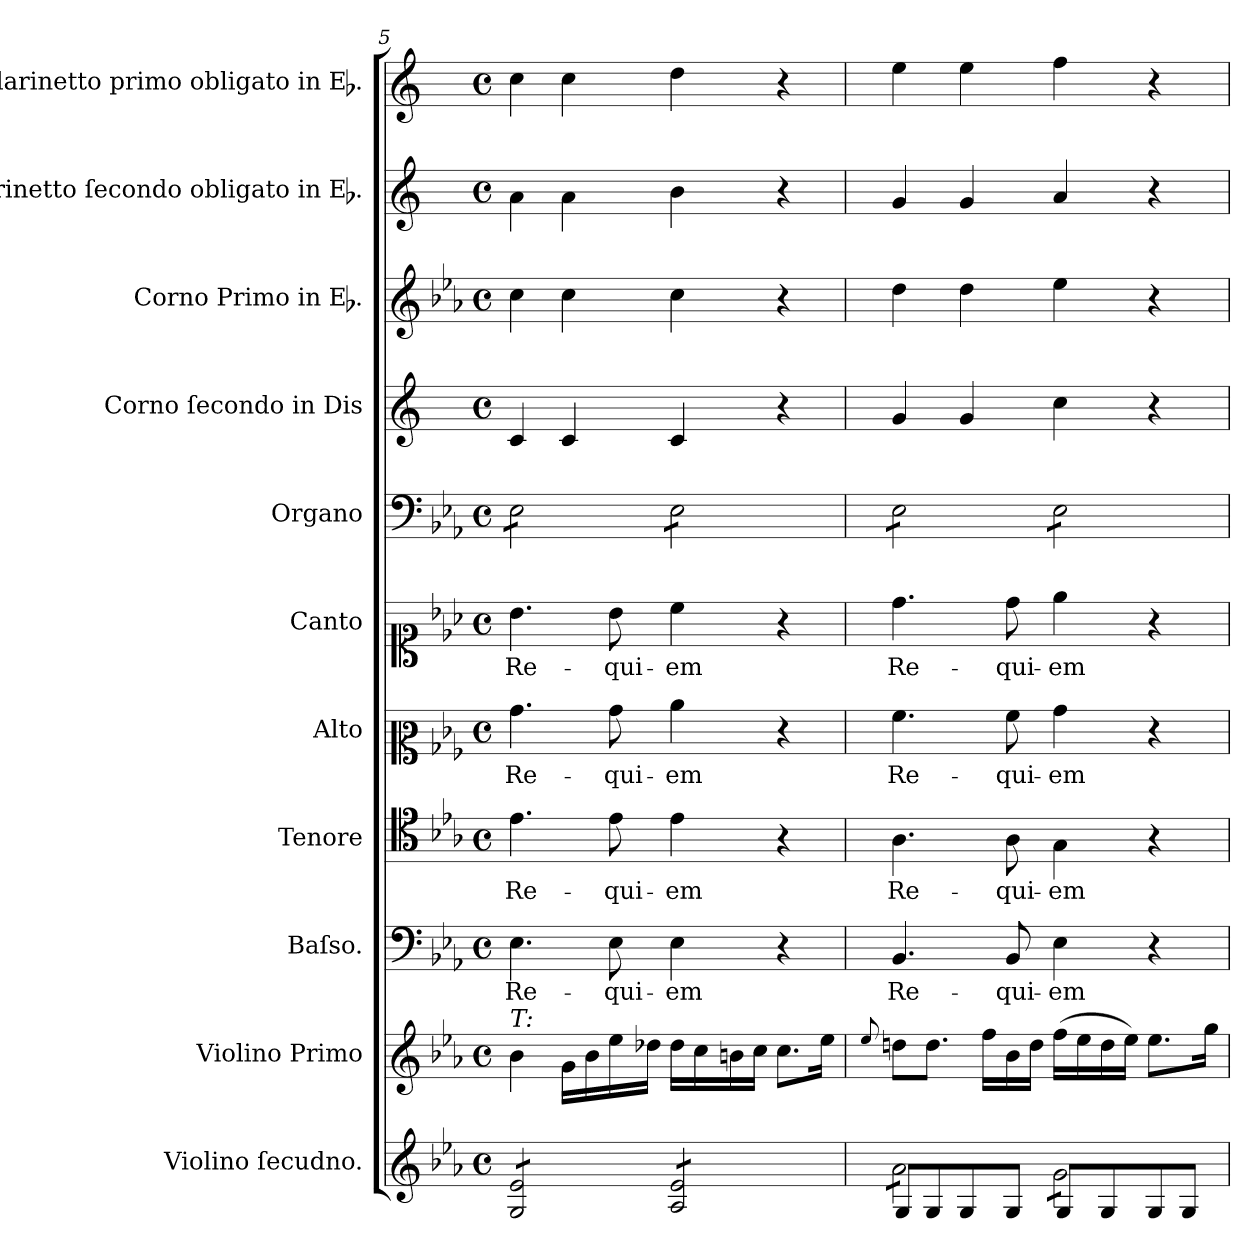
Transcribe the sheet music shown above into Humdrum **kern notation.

**kern	**kern	**dynam	**kern	**text	**kern	**text	**kern	**text	**kern	**text	**kern	**kern	**kern	**kern	**kern
*part11	*part10	*part10	*part9	*part9	*part8	*part8	*part7	*part7	*part6	*part6	*part5	*part4	*part3	*part2	*part1
*staff11	*staff10	*staff10	*staff9	*staff9	*staff8	*staff8	*staff7	*staff7	*staff6	*staff6	*staff5	*staff4	*staff3	*staff2	*staff1
*I"Violino ſecudno.	*I"Violino Primo	*	*I"Baſso.	*	*I"Tenore	*	*I"Alto	*	*I"Canto	*	*I"Organo	*I"Corno ſecondo in Dis	*I"Corno Primo in Eb.	*I"Clarinetto ſecondo obligato in Eb.	*I"Clarinetto primo obligato in Eb.
*I'vl 2	*I'vl 1	*	*I'B	*	*I'T	*	*I'A	*	*	*	*I'org	*	*	*	*
*clefG2	*clefG2	*	*clefF4	*	*clefC4	*	*clefC2	*	*clefC1	*	*clefF4	*clefG2	*clefG2	*clefG2	*clefG2
*	*	*	*	*	*	*	*	*	*	*	*	*ITrd5c9	*ITrd5c9	*ITrd-2c-3	*ITrd-2c-3
*k[b-e-a-]	*k[b-e-a-]	*	*k[b-e-a-]	*	*k[b-e-a-]	*	*k[b-e-a-]	*	*k[b-e-a-]	*	*k[b-e-a-]	*k[b-e-a-]	*k[b-e-a-d-g-c-]	*k[b-e-a-]	*k[b-e-a-]
*E-:	*E-:	*	*E-:	*	*E-:	*	*E-:	*	*E-:	*	*E-:	*E-:	*	*E-:	*E-:
*M4/4	*M4/4	*	*M4/4	*	*M4/4	*	*M4/4	*	*M4/4	*	*M4/4	*M4/4	*M4/4	*M4/4	*M4/4
*met(c)	*met(c)	*	*met(c)	*	*met(c)	*	*met(c)	*	*met(c)	*	*met(c)	*met(c)	*met(c)	*met(c)	*met(c)
=5	=5	=5	=5	=5	=5	=5	=5	=5	=5	=5	=5	=5	=5	=5	=5
!	!LO:TX:a:i:t=T&colon;	!	!	!	!	!	!	!	!	!	!	!	!	!	!
!	!	!LO:DY:b	!	!	!	!	!	!	!	!	!	!	!	!	!
*tremolo	*	*	*	*	*	*	*	*	*	*	*	*	*	*	*
*	*	*	*	*	*	*	*	*	*	*	*tremolo	*	*	*	*
8G/ 8e-/L	4b-\	for	4.E-\	Re-	4.e-\	Re-	4.b-\	Re-	4.b-\	Re-	8E-\L	4E-/	4e-\	4cc\	4ee-\
8G/ 8e-/	.	.	.	.	.	.	.	.	.	.	8E-\	.	.	.	.
8G/ 8e-/	16g\LL	.	.	.	.	.	.	.	.	.	8E-\	4E-/	4e-\	4cc\	4ee-\
.	16b-\	.	.	.	.	.	.	.	.	.	.	.	.	.	.
8G/ 8e-/J	16ee-\	.	8E-\	-qui-	8e-\	-qui-	8b-\	-qui-	8b-\	-qui-	8E-\J	.	.	.	.
.	16dd-X\JJ	.	.	.	.	.	.	.	.	.	.	.	.	.	.
8A-/ 8e-/L	16dd-\LL	.	4E-\	-em	4e-\	-em	4cc\	-em	4cc\	-em	8E-\L	4E-/	4e-\	4dd\	4ff\
.	16cc\	.	.	.	.	.	.	.	.	.	.	.	.	.	.
8A-/ 8e-/	16bn\	.	.	.	.	.	.	.	.	.	8E-\	.	.	.	.
.	16cc\JJ	.	.	.	.	.	.	.	.	.	.	.	.	.	.
8A-/ 8e-/	8.cc\L	.	4r	.	4r	.	4r	.	4r	.	8E-\	4r	4r	4r	4r
8A-/ 8e-/J	.	.	.	.	.	.	.	.	.	.	8E-\J	.	.	.	.
.	16ee-\Jk	.	.	.	.	.	.	.	.	.	.	.	.	.	.
=6	=6	=6	=6	=6	=6	=6	=6	=6	=6	=6	=6	=6	=6	=6	=6
.	8qqee-/	.	.	.	.	.	.	.	.	.	.	.	.	.	.
*^	*	*	*	*	*	*	*	*	*	*	*	*	*	*	*
8a-\L	8G/L	8ddn\L	.	4.BB-/	Re-	4.A-\	Re-	4.a-\	Re-	4.dd\	Re-	8E-\L	4B-/	4f\	4b-/	4gg\
8a-\	8G/	8.dd\J	.	.	.	.	.	.	.	.	.	8E-\	.	.	.	.
8a-\	8G/	.	.	.	.	.	.	.	.	.	.	8E-\	4B-/	4f\	4b-/	4gg\
.	.	16ff\LL	.	.	.	.	.	.	.	.	.	.	.	.	.	.
8a-\J	8G/J	16b-\	.	8BB-/	-qui-	8A-\	-qui-	8a-\	-qui-	8dd\	-qui-	8E-\J	.	.	.	.
.	.	16dd\JJ	.	.	.	.	.	.	.	.	.	.	.	.	.	.
8g\L	8G/L	(16ff\LL	.	4E-\	-em	4G\	-em	4b-\	-em	4ee-\	-em	8E-\L	4e-\	4g-\	4cc/	4aa-\
.	.	16ee-\	.	.	.	.	.	.	.	.	.	.	.	.	.	.
8g\	8G/	16dd\	.	.	.	.	.	.	.	.	.	8E-\	.	.	.	.
.	.	16ee-\JJ)	.	.	.	.	.	.	.	.	.	.	.	.	.	.
8g\	8G/	8.ee-\L	.	4r	.	4r	.	4r	.	4r	.	8E-\	4r	4r	4r	4r
8g\J	8G/J	.	.	.	.	.	.	.	.	.	.	8E-\J	.	.	.	.
*	*	*	*	*	*	*	*	*	*	*	*	*Xtremolo	*	*	*	*
*Xtremolo	*	*	*	*	*	*	*	*	*	*	*	*	*	*	*	*
.	.	16gg\Jk	.	.	.	.	.	.	.	.	.	.	.	.	.	.
*v	*v	*	*	*	*	*	*	*	*	*	*	*	*	*	*	*
=	=	=	=	=	=	=	=	=	=	=	=	=	=	=	=
*-	*-	*-	*-	*-	*-	*-	*-	*-	*-	*-	*-	*-	*-	*-	*-
